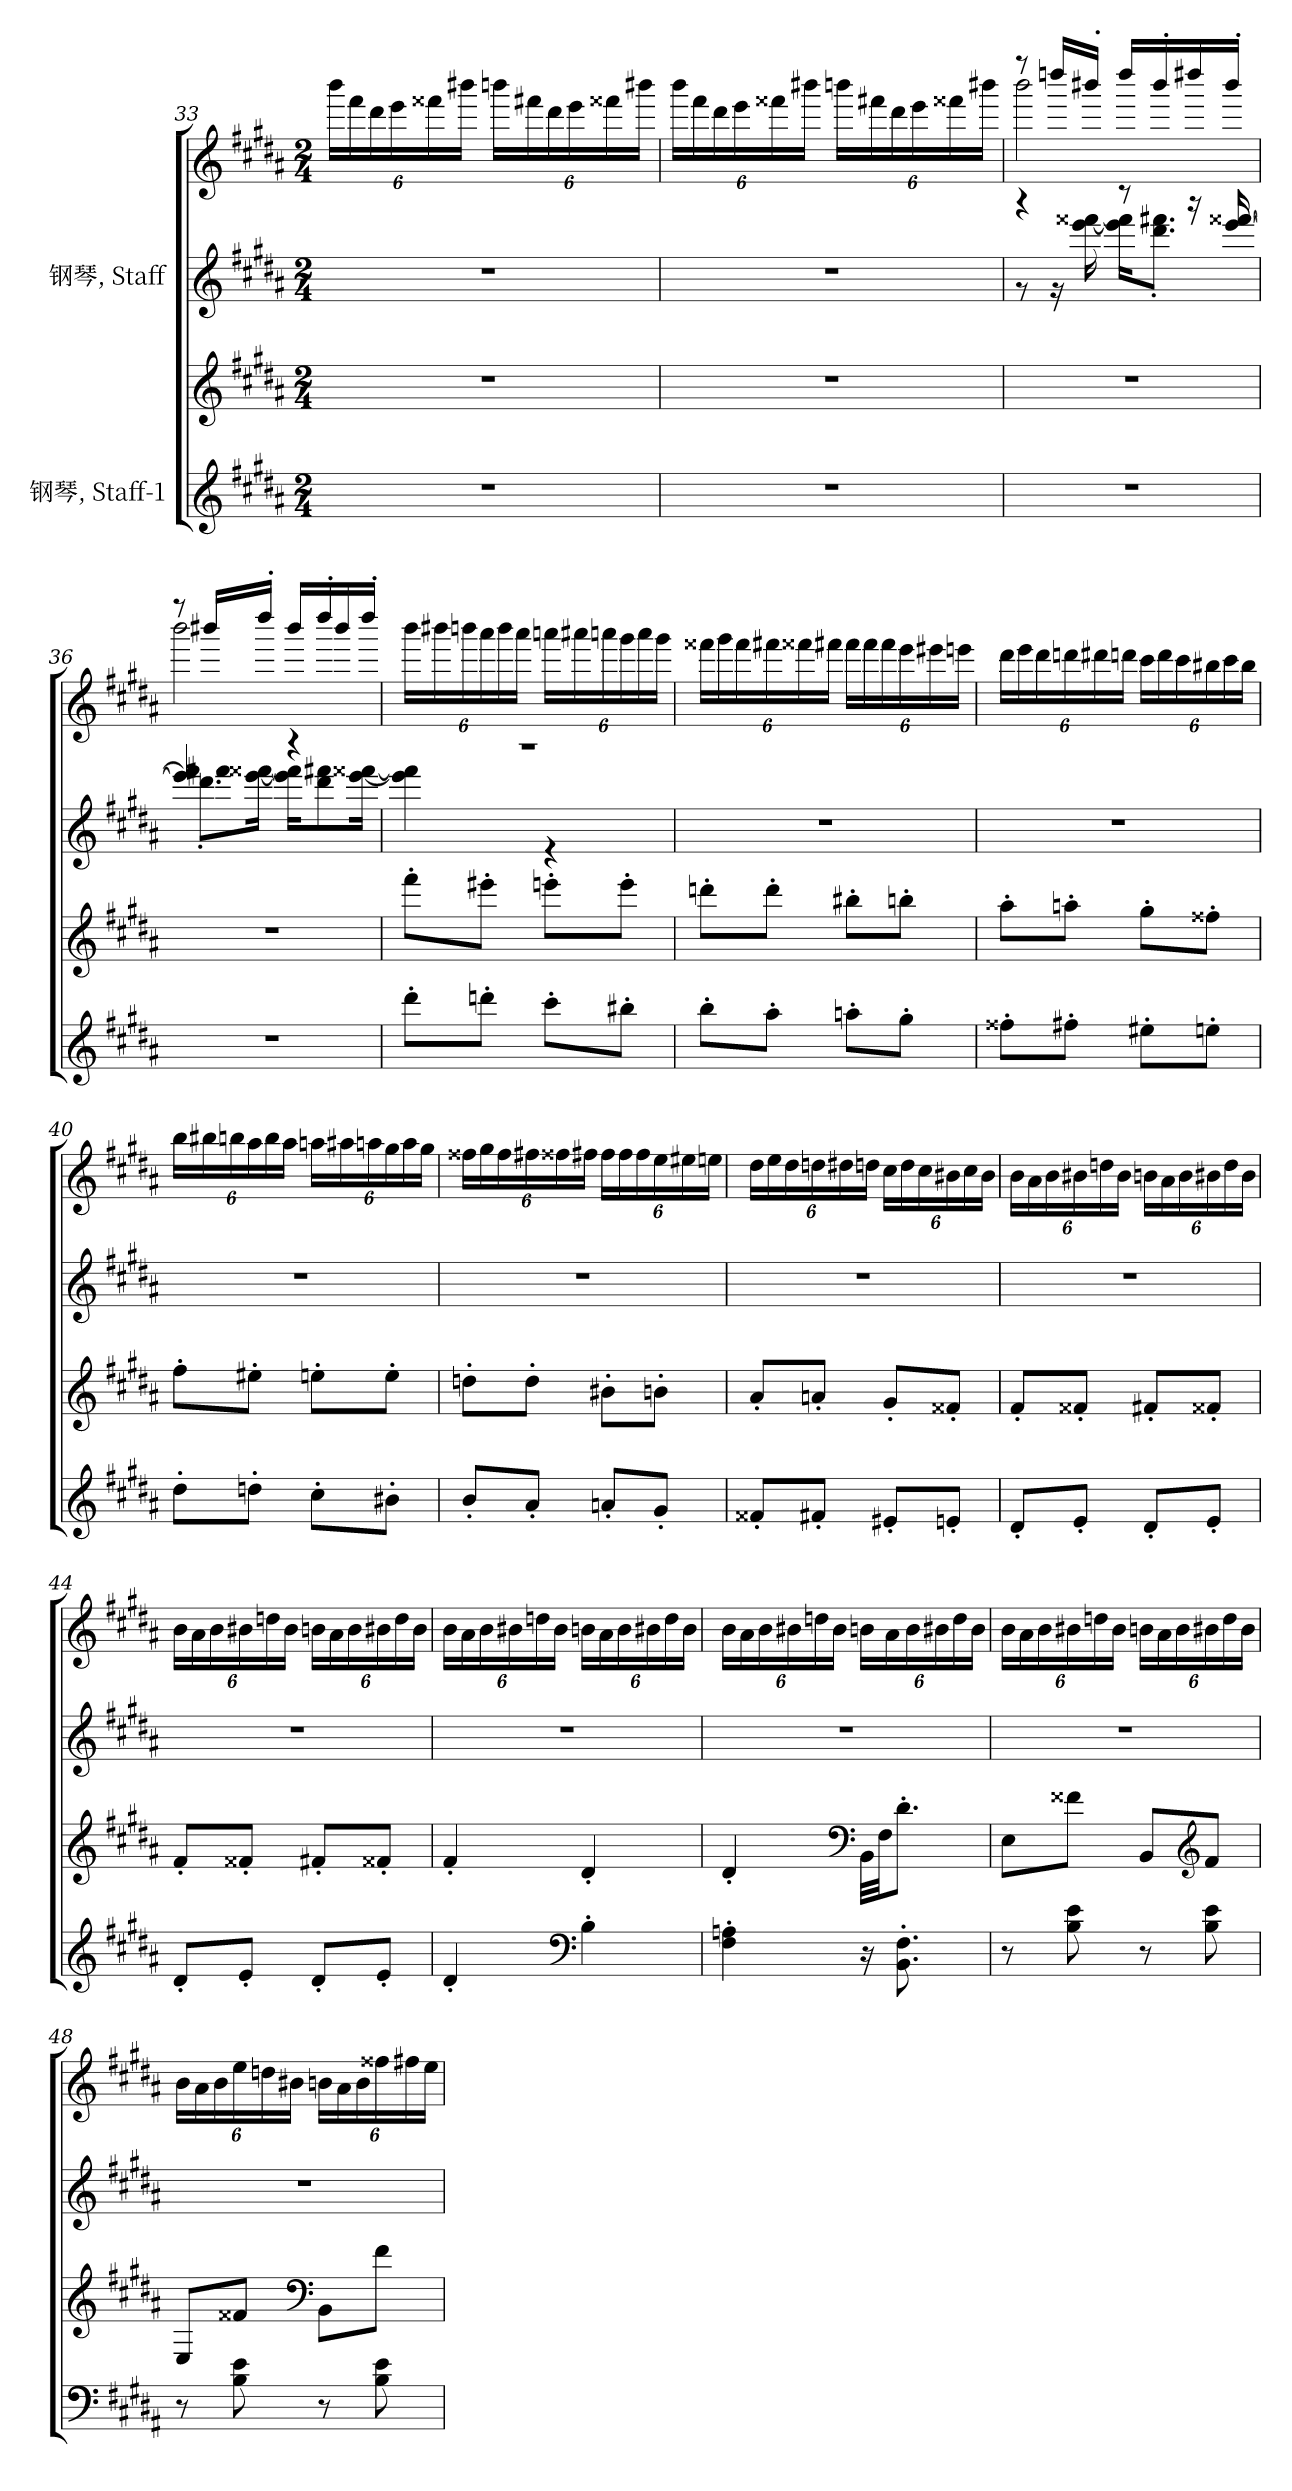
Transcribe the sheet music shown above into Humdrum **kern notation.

**kern	**kern	**kern	**kern
*part2	*part2	*part1	*part1
*staff4	*staff3	*staff2	*staff1
*I"钢琴, Staff-1	*	*I"钢琴, Staff	*
!!LO:LB:g=z
*clefG2	*clefG2	*clefG2	*clefG2
*k[f#c#g#d#a#]	*k[f#c#g#d#a#]	*k[f#c#g#d#a#]	*k[f#c#g#d#a#]
*M2/4	*M2/4	*M2/4	*M2/4
*	*	*	*Xbrackettup
=33	=33	=33	=33
2r	2r	2r	24bbb\LL
.	.	.	24fff#\
.	.	.	24ddd#\
.	.	.	24eee\
.	.	.	24fff##X\
.	.	.	24bbb#X\JJ
.	.	.	24bbbn\LL
.	.	.	24fff#X\
.	.	.	24ddd#\
.	.	.	24eee\
.	.	.	24fff##X\
.	.	.	24bbb#X\JJ
=34	=34	=34	=34
2r	2r	2r	24bbb\LL
.	.	.	24fff#\
.	.	.	24ddd#\
.	.	.	24eee\
.	.	.	24fff##X\
.	.	.	24bbb#X\JJ
.	.	.	24bbbn\LL
.	.	.	24fff#X\
.	.	.	24ddd#\
.	.	.	24eee\
.	.	.	24fff##X\
.	.	.	24bbb#X\JJ
!!LO:LB:g=z
=35	=35	=35	=35
*	*	*^	*^
2r	2r	4r	8r	8r	2bbb\
.	.	.	16r	16ddddn/LL	.
.	.	.	[16eee\ [16fff##X\	16bbb#X'/JJ	.
.	.	8r	16eee\] 16fff##\]KL	16dddd/LL	.
.	.	.	8.ddd#\' 8.fff#X\'J	16bbb#'/	.
.	.	16r	.	16dddd#X/	.
.	.	[16eee/ [16fff##X/	.	16bbb#'/JJ	.
=36	=36	=36	=36	=36	=36
2r	2r	4eee/] 4fff##/]	8.ddd#\' 8.fff#X\'L	8r	2bbb\
.	.	.	.	16bbb#X/LL	.
.	.	.	[16eee\ [16fff##X\Jk	16dddd#'/JJ	.
.	.	4r	16eee\] 16fff##\]KL	16bbb#/LL	.
.	.	.	8ddd#\ 8fff#X\	16dddd#'/	.
.	.	.	.	16bbb#/	.
.	.	.	[16eee\ [16fff##X\Jk	16dddd#'/JJ	.
*	*	*	*	*v	*v
!!LO:PB:g=z
=37	=37	=37	=37	=37
8ddd#'\L	8fff#'\L	2r	4eee\] 4fff##\]	24bbb\LL
.	.	.	.	24bbb#X\
.	.	.	.	24bbbn\
8dddn'\J	8eee#X'\J	.	.	24aaa#\
.	.	.	.	24bbb\
.	.	.	.	24aaa#\JJ
8ccc#'\L	8eeen'\L	.	4r	24aaan\LL
.	.	.	.	24aaa#X\
.	.	.	.	24aaan\
8bb#X'\J	8eee'\J	.	.	24ggg#\
.	.	.	.	24aaa\
.	.	.	.	24ggg#\JJ
*	*	*v	*v	*
=38	=38	=38	=38
8bb'\L	8dddn'\L	2r	24fff##X\LL
.	.	.	24ggg#\
.	.	.	24fff##\
8aa#'\J	8ddd'\J	.	24fff#X\
.	.	.	24fff##X\
.	.	.	24fff#X\JJ
8aan'\L	8bb#X'\L	.	24fff#\LL
.	.	.	24fff#\
.	.	.	24fff#\
8gg#'\J	8bbn'\J	.	24eee\
.	.	.	24eee#X\
.	.	.	24eeen\JJ
!!LO:LB:g=z
=39	=39	=39	=39
8ff##X'\L	8aa#'\L	2r	24ddd#\LL
.	.	.	24eee\
.	.	.	24ddd#\
8ff#X'\J	8aan'\J	.	24dddn\
.	.	.	24ddd#X\
.	.	.	24dddn\JJ
8ee#X'\L	8gg#'\L	.	24ccc#\LL
.	.	.	24ddd\
.	.	.	24ccc#\
8een'\J	8ff##X'\J	.	24bb#X\
.	.	.	24ccc#\
.	.	.	24bb#\JJ
=40	=40	=40	=40
8dd#'\L	8ff#'\L	2r	24bb\LL
.	.	.	24bb#X\
.	.	.	24bbn\
8ddn'\J	8ee#X'\J	.	24aa#\
.	.	.	24bb\
.	.	.	24aa#\JJ
8cc#'\L	8een'\L	.	24aan\LL
.	.	.	24aa#X\
.	.	.	24aan\
8b#X'\J	8ee'\J	.	24gg#\
.	.	.	24aa\
.	.	.	24gg#\JJ
!!LO:LB:g=z
=41	=41	=41	=41
8b'/L	8ddn'\L	2r	24ff##X\LL
.	.	.	24gg#\
.	.	.	24ff##\
8a#'/J	8dd'\J	.	24ff#X\
.	.	.	24ff##X\
.	.	.	24ff#X\JJ
8an'/L	8b#X'\L	.	24ff#\LL
.	.	.	24ff#\
.	.	.	24ff#\
8g#'/J	8bn'\J	.	24ee\
.	.	.	24ee#X\
.	.	.	24een\JJ
=42	=42	=42	=42
8f##X'/L	8a#'/L	2r	24dd#\LL
.	.	.	24ee\
.	.	.	24dd#\
8f#X'/J	8an'/J	.	24ddn\
.	.	.	24dd#X\
.	.	.	24ddn\JJ
8e#X'/L	8g#'/L	.	24cc#\LL
.	.	.	24dd\
.	.	.	24cc#\
8en'/J	8f##X'/J	.	24b#X\
.	.	.	24cc#\
.	.	.	24b#\JJ
!!LO:PB:g=z
=43	=43	=43	=43
8d#'/L	8f#'/L	2r	24b\LL
.	.	.	24a#\
.	.	.	24b\
8e'/J	8f##X'/J	.	24b#X\
.	.	.	24ddn\
.	.	.	24b#\JJ
8d#'/L	8f#X'/L	.	24bn\LL
.	.	.	24a#\
.	.	.	24b\
8e'/J	8f##X'/J	.	24b#X\
.	.	.	24dd\
.	.	.	24b#\JJ
=44	=44	=44	=44
8d#'/L	8f#'/L	2r	24b\LL
.	.	.	24a#\
.	.	.	24b\
8e'/J	8f##X'/J	.	24b#X\
.	.	.	24ddn\
.	.	.	24b#\JJ
8d#'/L	8f#X'/L	.	24bn\LL
.	.	.	24a#\
.	.	.	24b\
8e'/J	8f##X'/J	.	24b#X\
.	.	.	24dd\
.	.	.	24b#\JJ
!!LO:LB:g=z
=45	=45	=45	=45
4d#'/	4f#'/	2r	24b\LL
.	.	.	24a#\
.	.	.	24b\
.	.	.	24b#X\
.	.	.	24ddn\
.	.	.	24b#\JJ
*clefF4	*	*	*
4B'\	4d#'/	.	24bn\LL
.	.	.	24a#\
.	.	.	24b\
.	.	.	24b#X\
.	.	.	24dd\
.	.	.	24b#\JJ
=46	=46	=46	=46
4F#\' 4An\'	4d#'/	2r	24b\LL
.	.	.	24a#\
.	.	.	24b\
.	.	.	24b#X\
.	.	.	24ddn\
.	.	.	24b#\JJ
*	*clefF4	*	*
16r	32BB\LLL	.	24bn\LL
.	32F#\JJ	.	.
.	.	.	24a#\
8.BB\' 8.F#\'	8.d#'\J	.	.
.	.	.	24b\
.	.	.	24b#X\
.	.	.	24dd\
.	.	.	24b#\JJ
!!LO:LB:g=z
=47	=47	=47	=47
8r	8E\L	2r	24b\LL
.	.	.	24a#\
.	.	.	24b\
8B\ 8e\	8f##X\J	.	24b#X\
.	.	.	24ddn\
.	.	.	24b#\JJ
8r	8BB/L	.	24bn\LL
.	.	.	24a#\
.	.	.	24b\
*	*clefG2	*	*
8B\ 8e\	8f##/J	.	24b#X\
.	.	.	24dd\
.	.	.	24b#\JJ
=48	=48	=48	=48
8r	8E/L	2r	24b\LL
.	.	.	24a#\
.	.	.	24b\
8B\ 8e\	8f##X/J	.	24ee\
.	.	.	24ddn\
.	.	.	24b#X\JJ
*	*clefF4	*	*
8r	8BB\L	.	24bn\LL
.	.	.	24a#\
.	.	.	24b\
8B\ 8e\	8f##\J	.	24ff##X\
.	.	.	24ff#X\
.	.	.	24ee\JJ
=	=	=	=
*-	*-	*-	*-
